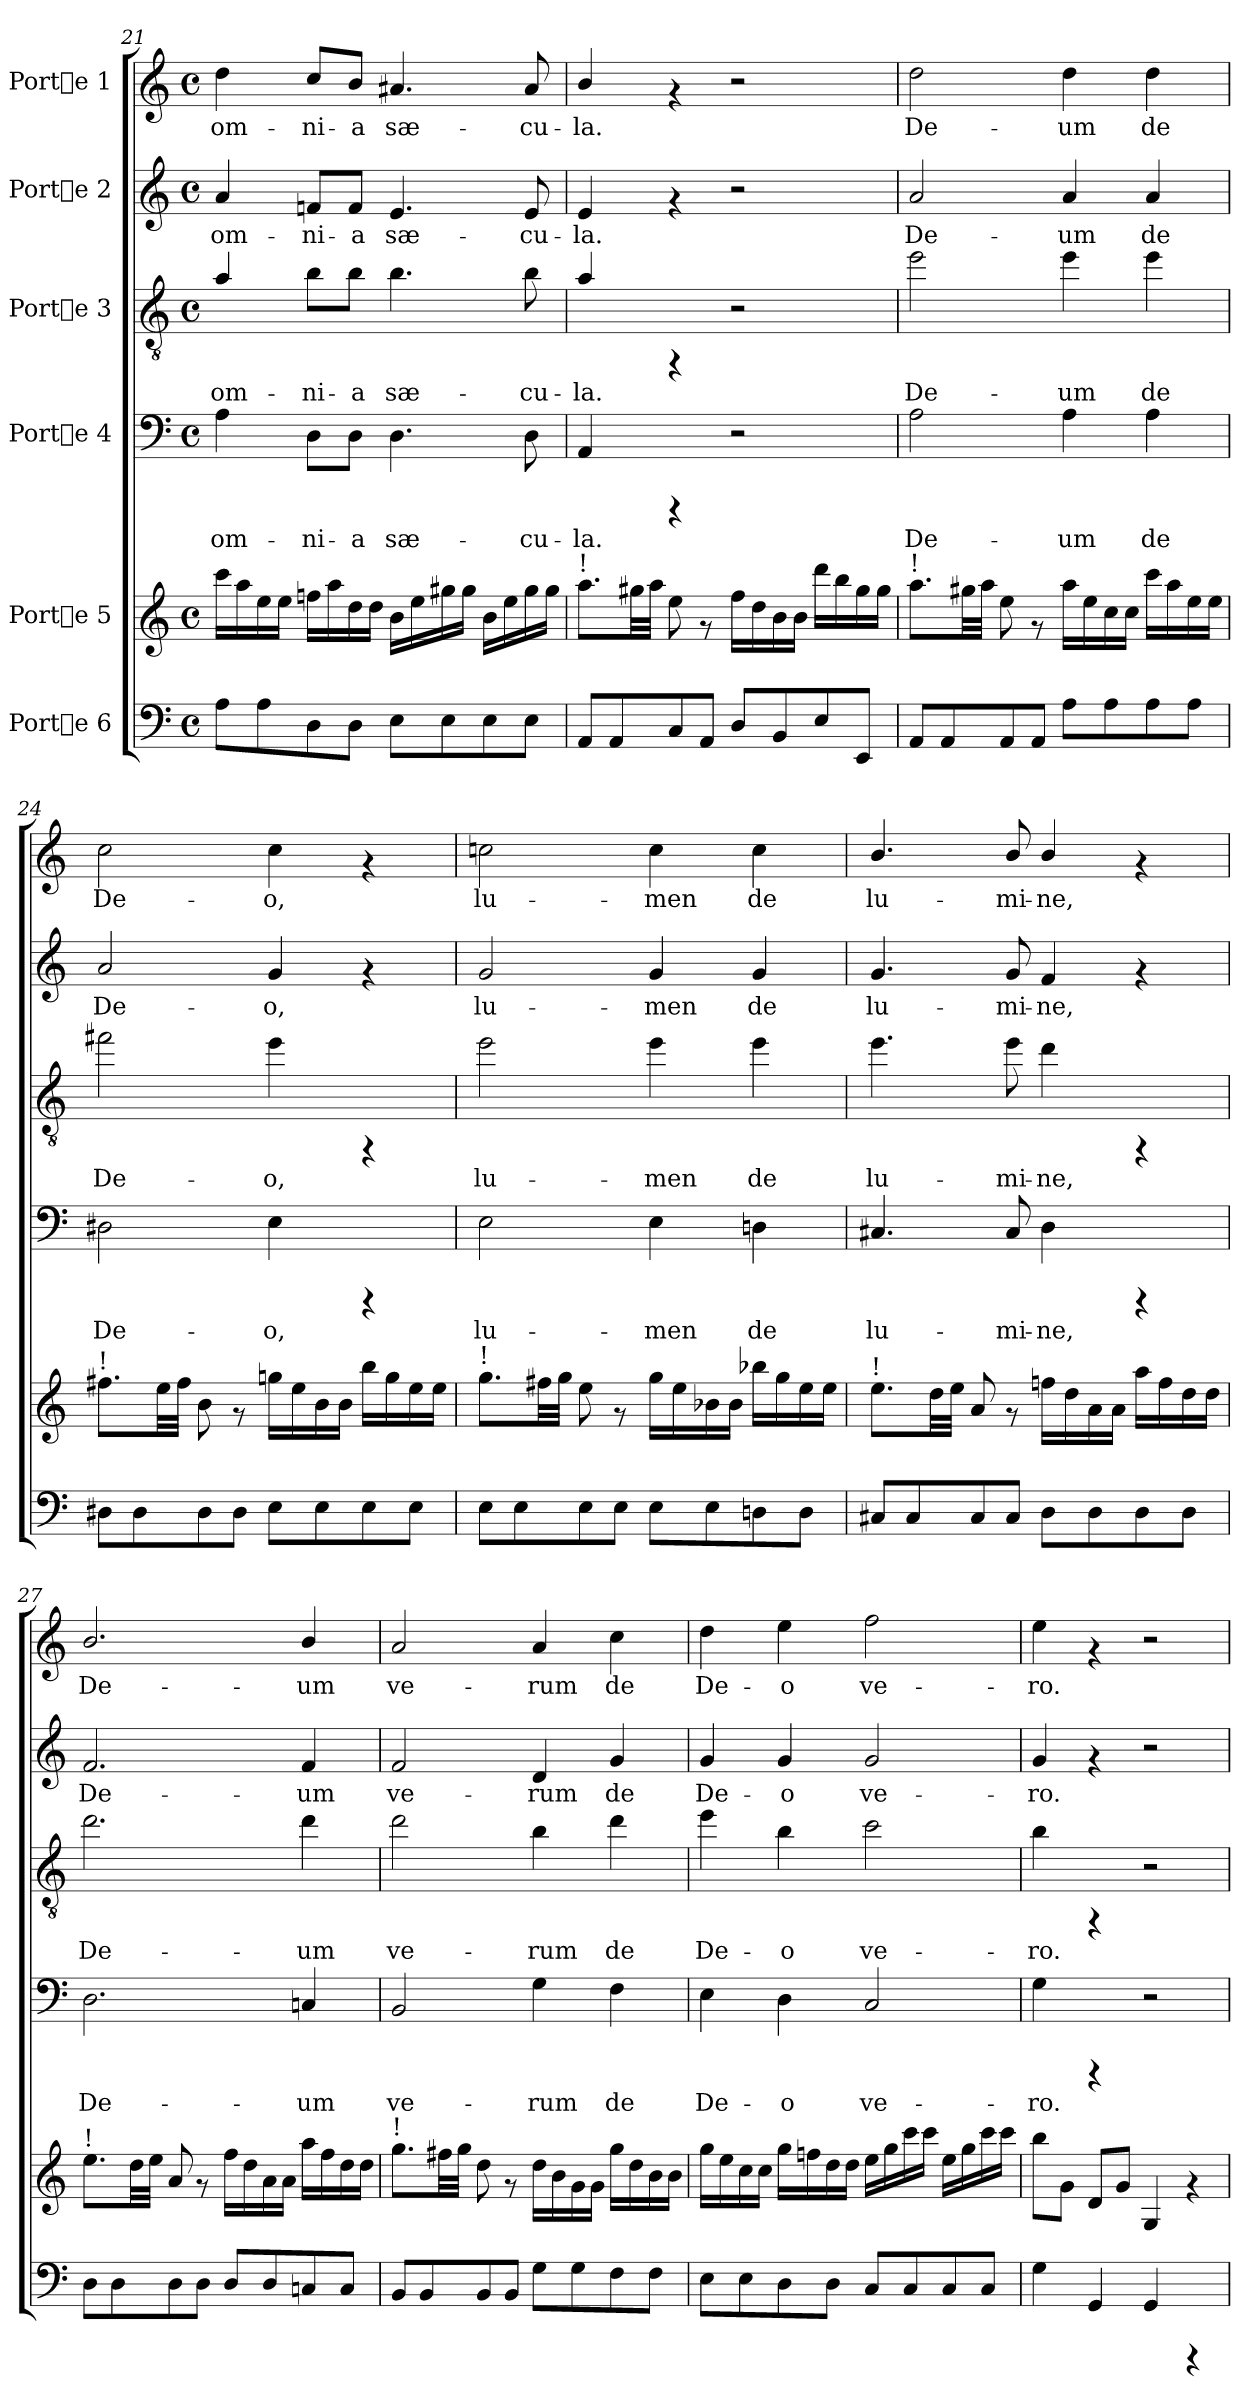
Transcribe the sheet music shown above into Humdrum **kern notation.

**kern	**kern	**kern	**text	**kern	**text	**kern	**text	**kern	**text
*part6	*part5	*part4	*part4	*part3	*part3	*part2	*part2	*part1	*part1
*staff6	*staff5	*staff4	*staff4	*staff3	*staff3	*staff2	*staff2	*staff1	*staff1
*I"Porte 6	*I"Porte 5	*I"Porte 4	*	*I"Porte 3	*	*I"Porte 2	*	*I"Porte 1	*
*clefF4	*clefG2	*clefF4	*	*clefGv2	*	*clefG2	*	*clefG2	*
*	*	*	*	*ITrd8c14	*	*	*	*ITrd1c2	*
*M4/4	*M4/4	*M4/4	*	*M4/4	*	*M4/4	*	*M4/4	*
*met(c)	*met(c)	*met(c)	*	*met(c)	*	*met(c)	*	*met(c)	*
=21	=21	=21	=21	=21	=21	=21	=21	=21	=21
!	!	!	!LO:LY:b:cj	!	!LO:LY:b:cj	!	!LO:LY:b:cj	!	!LO:LY:b:cj
8A\L	16ccc\L	4A\	om-	4A/	om-	4a/	om-	4cc\	om-
.	16aa\	.	.	.	.	.	.	.	.
8A\	16ee\	.	.	.	.	.	.	.	.
.	16ee\J	.	.	.	.	.	.	.	.
!	!	!	!LO:LY:b:cj	!	!LO:LY:b:cj	!	!LO:LY:b:cj	!	!LO:LY:b:cj
8D\	16ffn\L	8D\L	-ni-	8B\L	-ni-	8fn/L	-ni-	8b/L	-ni-
.	16aa\	.	.	.	.	.	.	.	.
!	!	!	!LO:LY:b:cj	!	!LO:LY:b:cj	!	!LO:LY:b:cj	!	!LO:LY:b:cj
8D\J	16dd\	8D\J	-a	8B\J	-a	8f/J	-a	8a/J	-a
.	16dd\J	.	.	.	.	.	.	.	.
!	!	!	!LO:LY:b:cj	!	!LO:LY:b:cj	!	!LO:LY:b:cj	!	!LO:LY:b:cj
8E\L	16b\L	4.D\	sæ-	4.B\	sæ-	4.e/	sæ-	4.g#X/	sæ-
.	16ee\	.	.	.	.	.	.	.	.
8E\	16gg#X\	.	.	.	.	.	.	.	.
.	16gg#\J	.	.	.	.	.	.	.	.
8E\	16b\L	.	.	.	.	.	.	.	.
.	16ee\	.	.	.	.	.	.	.	.
!	!	!	!LO:LY:b:cj	!	!LO:LY:b:cj	!	!LO:LY:b:cj	!	!LO:LY:b:cj
8E\J	16gg#\	8D\	-cu-	8B\	-cu-	8e/	-cu-	8g#/	-cu-
.	16gg#\J	.	.	.	.	.	.	.	.
!!LO:LB:g=z
=22	=22	=22	=22	=22	=22	=22	=22	=22	=22
!	!LO:TX:a:t=!	!	!	!	!	!	!	!	!
!	!	!	!LO:LY:b:cj	!	!LO:LY:b:cj	!	!LO:LY:b:cj	!	!LO:LY:b:cj
8AA/L	8.aa\L	4AA/	-la.	4A/	-la.	4e/	-la.	4a/	-la.
8AA/	.	.	.	.	.	.	.	.	.
.	32gg#X\	.	.	.	.	.	.	.	.
.	32aa\J	.	.	.	.	.	.	.	.
8C/	8ee\	4rCCC	.	4rFF	.	4rf	.	4rf	.
8AA/J	8rf	.	.	.	.	.	.	.	.
8D/L	16ff\L	2r	.	2r	.	2r	.	2r	.
.	16dd\	.	.	.	.	.	.	.	.
8BB/	16b\	.	.	.	.	.	.	.	.
.	16b\J	.	.	.	.	.	.	.	.
8E/	16ddd\L	.	.	.	.	.	.	.	.
.	16bb\	.	.	.	.	.	.	.	.
8EE/J	16gg#\	.	.	.	.	.	.	.	.
.	16gg#\J	.	.	.	.	.	.	.	.
=23	=23	=23	=23	=23	=23	=23	=23	=23	=23
!	!LO:TX:a:t=!	!	!	!	!	!	!	!	!
!	!	!	!LO:LY:b:cj	!	!LO:LY:b:cj	!	!LO:LY:b:cj	!	!LO:LY:b:cj
8AA/L	8.aa\L	2A\	De-	2e\	De-	2a/	De-	2cc\	De-
8AA/	.	.	.	.	.	.	.	.	.
.	32gg#X\	.	.	.	.	.	.	.	.
.	32aa\J	.	.	.	.	.	.	.	.
8AA/	8ee\	.	.	.	.	.	.	.	.
8AA/J	8rf	.	.	.	.	.	.	.	.
!	!	!	!LO:LY:b:cj	!	!LO:LY:b:cj	!	!LO:LY:b:cj	!	!LO:LY:b:cj
8A\L	16aa\L	4A\	-um	4e\	-um	4a/	-um	4cc\	-um
.	16ee\	.	.	.	.	.	.	.	.
8A\	16cc\	.	.	.	.	.	.	.	.
.	16cc\J	.	.	.	.	.	.	.	.
!	!	!	!LO:LY:b:cj	!	!LO:LY:b:cj	!	!LO:LY:b:cj	!	!LO:LY:b:cj
8A\	16ccc\L	4A\	de	4e\	de	4a/	de	4cc\	de
.	16aa\	.	.	.	.	.	.	.	.
8A\J	16ee\	.	.	.	.	.	.	.	.
.	16ee\J	.	.	.	.	.	.	.	.
=24	=24	=24	=24	=24	=24	=24	=24	=24	=24
!	!LO:TX:a:t=!	!	!	!	!	!	!	!	!
!	!	!	!LO:LY:b:cj	!	!LO:LY:b:cj	!	!LO:LY:b:cj	!	!LO:LY:b:cj
8D#X\L	8.ff#X\L	2D#X\	De-	2f#X\	De-	2a/	De-	2b\	De-
8D#\	.	.	.	.	.	.	.	.	.
.	32ee\	.	.	.	.	.	.	.	.
.	32ff#\J	.	.	.	.	.	.	.	.
8D#\	8b\	.	.	.	.	.	.	.	.
8D#\J	8rf	.	.	.	.	.	.	.	.
!	!	!	!LO:LY:b:cj	!	!LO:LY:b:cj	!	!LO:LY:b:cj	!	!LO:LY:b:cj
8E\L	16ggn\L	4E\	-o,	4e\	-o,	4g/	-o,	4b\	-o,
.	16ee\	.	.	.	.	.	.	.	.
8E\	16b\	.	.	.	.	.	.	.	.
.	16b\J	.	.	.	.	.	.	.	.
8E\	16bb\L	4rCCC	.	4rFF	.	4rf	.	4rf	.
.	16gg\	.	.	.	.	.	.	.	.
8E\J	16ee\	.	.	.	.	.	.	.	.
.	16ee\J	.	.	.	.	.	.	.	.
=25	=25	=25	=25	=25	=25	=25	=25	=25	=25
!	!LO:TX:a:t=!	!	!	!	!	!	!	!	!
!	!	!	!LO:LY:b:cj	!	!LO:LY:b:cj	!	!LO:LY:b:cj	!	!LO:LY:b:cj
8E\L	8.gg\L	2E\	lu-	2e\	lu-	2g/	lu-	2b-X\	lu-
8E\	.	.	.	.	.	.	.	.	.
.	32ff#X\	.	.	.	.	.	.	.	.
.	32gg\J	.	.	.	.	.	.	.	.
8E\	8ee\	.	.	.	.	.	.	.	.
8E\J	8rf	.	.	.	.	.	.	.	.
!	!	!	!LO:LY:b:cj	!	!LO:LY:b:cj	!	!LO:LY:b:cj	!	!LO:LY:b:cj
8E\L	16gg\L	4E\	-men	4e\	-men	4g/	-men	4b-\	-men
.	16ee\	.	.	.	.	.	.	.	.
8E\	16b-X\	.	.	.	.	.	.	.	.
.	16b-\J	.	.	.	.	.	.	.	.
!	!	!	!LO:LY:b:cj	!	!LO:LY:b:cj	!	!LO:LY:b:cj	!	!LO:LY:b:cj
8Dn\	16bb-X\L	4Dn\	de	4e\	de	4g/	de	4b-\	de
.	16gg\	.	.	.	.	.	.	.	.
8D\J	16ee\	.	.	.	.	.	.	.	.
.	16ee\J	.	.	.	.	.	.	.	.
!!LO:PB:g=z
=26	=26	=26	=26	=26	=26	=26	=26	=26	=26
!	!LO:TX:a:t=!	!	!	!	!	!	!	!	!
!	!	!	!LO:LY:b:cj	!	!LO:LY:b:cj	!	!LO:LY:b:cj	!	!LO:LY:b:cj
8C#X/L	8.ee\L	4.C#X/	lu-	4.e\	lu-	4.g/	lu-	4.a/	lu-
8C#/	.	.	.	.	.	.	.	.	.
.	32dd\	.	.	.	.	.	.	.	.
.	32ee\J	.	.	.	.	.	.	.	.
8C#/	8a/	.	.	.	.	.	.	.	.
!	!	!	!LO:LY:b:cj	!	!LO:LY:b:cj	!	!LO:LY:b:cj	!	!LO:LY:b:cj
8C#/J	8rf	8C#/	-mi-	8e\	-mi-	8g/	-mi-	8a/	-mi-
!	!	!	!LO:LY:b:cj	!	!LO:LY:b:cj	!	!LO:LY:b:cj	!	!LO:LY:b:cj
8D\L	16ffn\L	4D\	-ne,	4d\	-ne,	4f/	-ne,	4a/	-ne,
.	16dd\	.	.	.	.	.	.	.	.
8D\	16a\	.	.	.	.	.	.	.	.
.	16a\J	.	.	.	.	.	.	.	.
8D\	16aa\L	4rCCC	.	4rFF	.	4rf	.	4rf	.
.	16ff\	.	.	.	.	.	.	.	.
8D\J	16dd\	.	.	.	.	.	.	.	.
.	16dd\J	.	.	.	.	.	.	.	.
=27	=27	=27	=27	=27	=27	=27	=27	=27	=27
!	!LO:TX:a:t=!	!	!	!	!	!	!	!	!
!	!	!	!LO:LY:b:cj	!	!LO:LY:b:cj	!	!LO:LY:b:cj	!	!LO:LY:b:cj
8D\L	8.ee\L	2.D\	De-	2.d\	De-	2.f/	De-	2.a/	De-
8D\	.	.	.	.	.	.	.	.	.
.	32dd\	.	.	.	.	.	.	.	.
.	32ee\J	.	.	.	.	.	.	.	.
8D\	8a/	.	.	.	.	.	.	.	.
8D\J	8rf	.	.	.	.	.	.	.	.
8D/L	16ff\L	.	.	.	.	.	.	.	.
.	16dd\	.	.	.	.	.	.	.	.
8D/	16a\	.	.	.	.	.	.	.	.
.	16a\J	.	.	.	.	.	.	.	.
!	!	!	!LO:LY:b:cj	!	!LO:LY:b:cj	!	!LO:LY:b:cj	!	!LO:LY:b:cj
8Cn/	16aa\L	4Cn/	-um	4d\	-um	4f/	-um	4a/	-um
.	16ff\	.	.	.	.	.	.	.	.
8C/J	16dd\	.	.	.	.	.	.	.	.
.	16dd\J	.	.	.	.	.	.	.	.
=28	=28	=28	=28	=28	=28	=28	=28	=28	=28
!	!LO:TX:a:t=!	!	!	!	!	!	!	!	!
!	!	!	!LO:LY:b:cj	!	!LO:LY:b:cj	!	!LO:LY:b:cj	!	!LO:LY:b:cj
8BB/L	8.gg\L	2BB/	ve-	2d\	ve-	2f/	ve-	2g/	ve-
8BB/	.	.	.	.	.	.	.	.	.
.	32ff#X\	.	.	.	.	.	.	.	.
.	32gg\J	.	.	.	.	.	.	.	.
8BB/	8dd\	.	.	.	.	.	.	.	.
8BB/J	8rf	.	.	.	.	.	.	.	.
!	!	!	!LO:LY:b:cj	!	!LO:LY:b:cj	!	!LO:LY:b:cj	!	!LO:LY:b:cj
8G\L	16dd\L	4G\	-rum	4B\	-rum	4d/	-rum	4g/	-rum
.	16b\	.	.	.	.	.	.	.	.
8G\	16g\	.	.	.	.	.	.	.	.
.	16g\J	.	.	.	.	.	.	.	.
!	!	!	!LO:LY:b:cj	!	!LO:LY:b:cj	!	!LO:LY:b:cj	!	!LO:LY:b:cj
8F\	16gg\L	4F\	de	4d\	de	4g/	de	4b\	de
.	16dd\	.	.	.	.	.	.	.	.
8F\J	16b\	.	.	.	.	.	.	.	.
.	16b\J	.	.	.	.	.	.	.	.
=29	=29	=29	=29	=29	=29	=29	=29	=29	=29
!	!	!	!LO:LY:b:cj	!	!LO:LY:b:cj	!	!LO:LY:b:cj	!	!LO:LY:b:cj
8E\L	16gg\L	4E\	De-	4e\	De-	4g/	De-	4cc\	De-
.	16ee\	.	.	.	.	.	.	.	.
8E\	16cc\	.	.	.	.	.	.	.	.
.	16cc\J	.	.	.	.	.	.	.	.
!	!	!	!LO:LY:b:cj	!	!LO:LY:b:cj	!	!LO:LY:b:cj	!	!LO:LY:b:cj
8D\	16gg\L	4D\	-o	4B\	-o	4g/	-o	4dd\	-o
.	16ffn\	.	.	.	.	.	.	.	.
8D\J	16dd\	.	.	.	.	.	.	.	.
.	16dd\J	.	.	.	.	.	.	.	.
!	!	!	!LO:LY:b:cj	!	!LO:LY:b:cj	!	!LO:LY:b:cj	!	!LO:LY:b:cj
8C/L	16ee\L	2C/	ve-	2c\	ve-	2g/	ve-	2ee\	ve-
.	16gg\	.	.	.	.	.	.	.	.
8C/	16ccc\	.	.	.	.	.	.	.	.
.	16ccc\J	.	.	.	.	.	.	.	.
8C/	16ee\L	.	.	.	.	.	.	.	.
.	16gg\	.	.	.	.	.	.	.	.
8C/J	16ccc\	.	.	.	.	.	.	.	.
.	16ccc\J	.	.	.	.	.	.	.	.
!!LO:LB:g=z
=30	=30	=30	=30	=30	=30	=30	=30	=30	=30
!	!	!	!LO:LY:b:cj	!	!LO:LY:b:cj	!	!LO:LY:b:cj	!	!LO:LY:b:cj
4G\	8bb\L	4G\	-ro.	4B\	-ro.	4g/	-ro.	4dd\	-ro.
.	8g\J	.	.	.	.	.	.	.	.
4GG/	8d/L	4rCCC	.	4rFF	.	4rf	.	4rf	.
.	8g/J	.	.	.	.	.	.	.	.
4GG/	4G/	2r	.	2r	.	2r	.	2r	.
4rCCC	4rf	.	.	.	.	.	.	.	.
=	=	=	=	=	=	=	=	=	=
*-	*-	*-	*-	*-	*-	*-	*-	*-	*-
